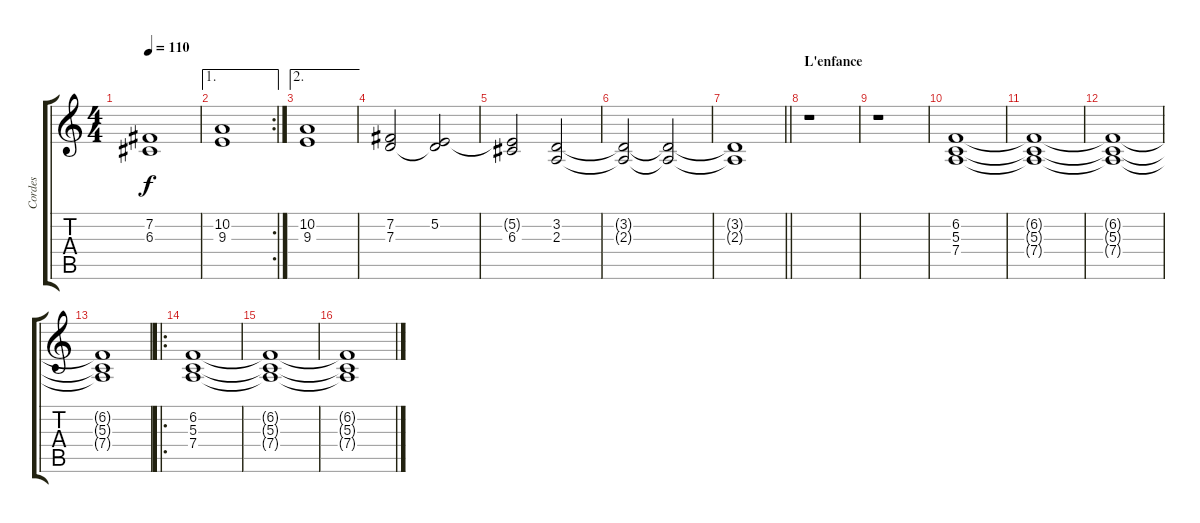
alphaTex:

\track ("Cordes" "Cordes") {instrument stringensemble2}
\staff {score tabs}
\tuning (E4 B3 G3 D3 A2 E2) {hide}
\ts (4 4)
\tempo 110
\clef g2
\ks c
(7.2 6.3).1{dy f} |
\ae 1
\rc 2
(10.2 9.3).1 |
\ae 2
(10.2 9.3).1 |
(7.2 7.3).2 (5.2 7.3{t}).2 |
(5.2{t} 6.3).2 (3.2 2.3).2 |
(3.2{t} 2.3{t}).2 (3.2{t} 2.3{t}).2{volume 0} |
\barLineRight lightlight
(3.2{t} 2.3{t}).1 |
\section ("" "L'enfance")
r.1{volume 5} |
r.1 |
(6.2 5.3 7.4).1 |
(6.2{t} 5.3{t} 7.4{t}).1 |
(6.2{t} 5.3{t} 7.4{t}).1 |
(6.2{t} 5.3{t} 7.4{t}).1 |
\ro
(6.2 5.3 7.4).1{instrument stringensemble2} |
(6.2{t} 5.3{t} 7.4{t}).1 |
(6.2{t} 5.3{t} 7.4{t}).1
